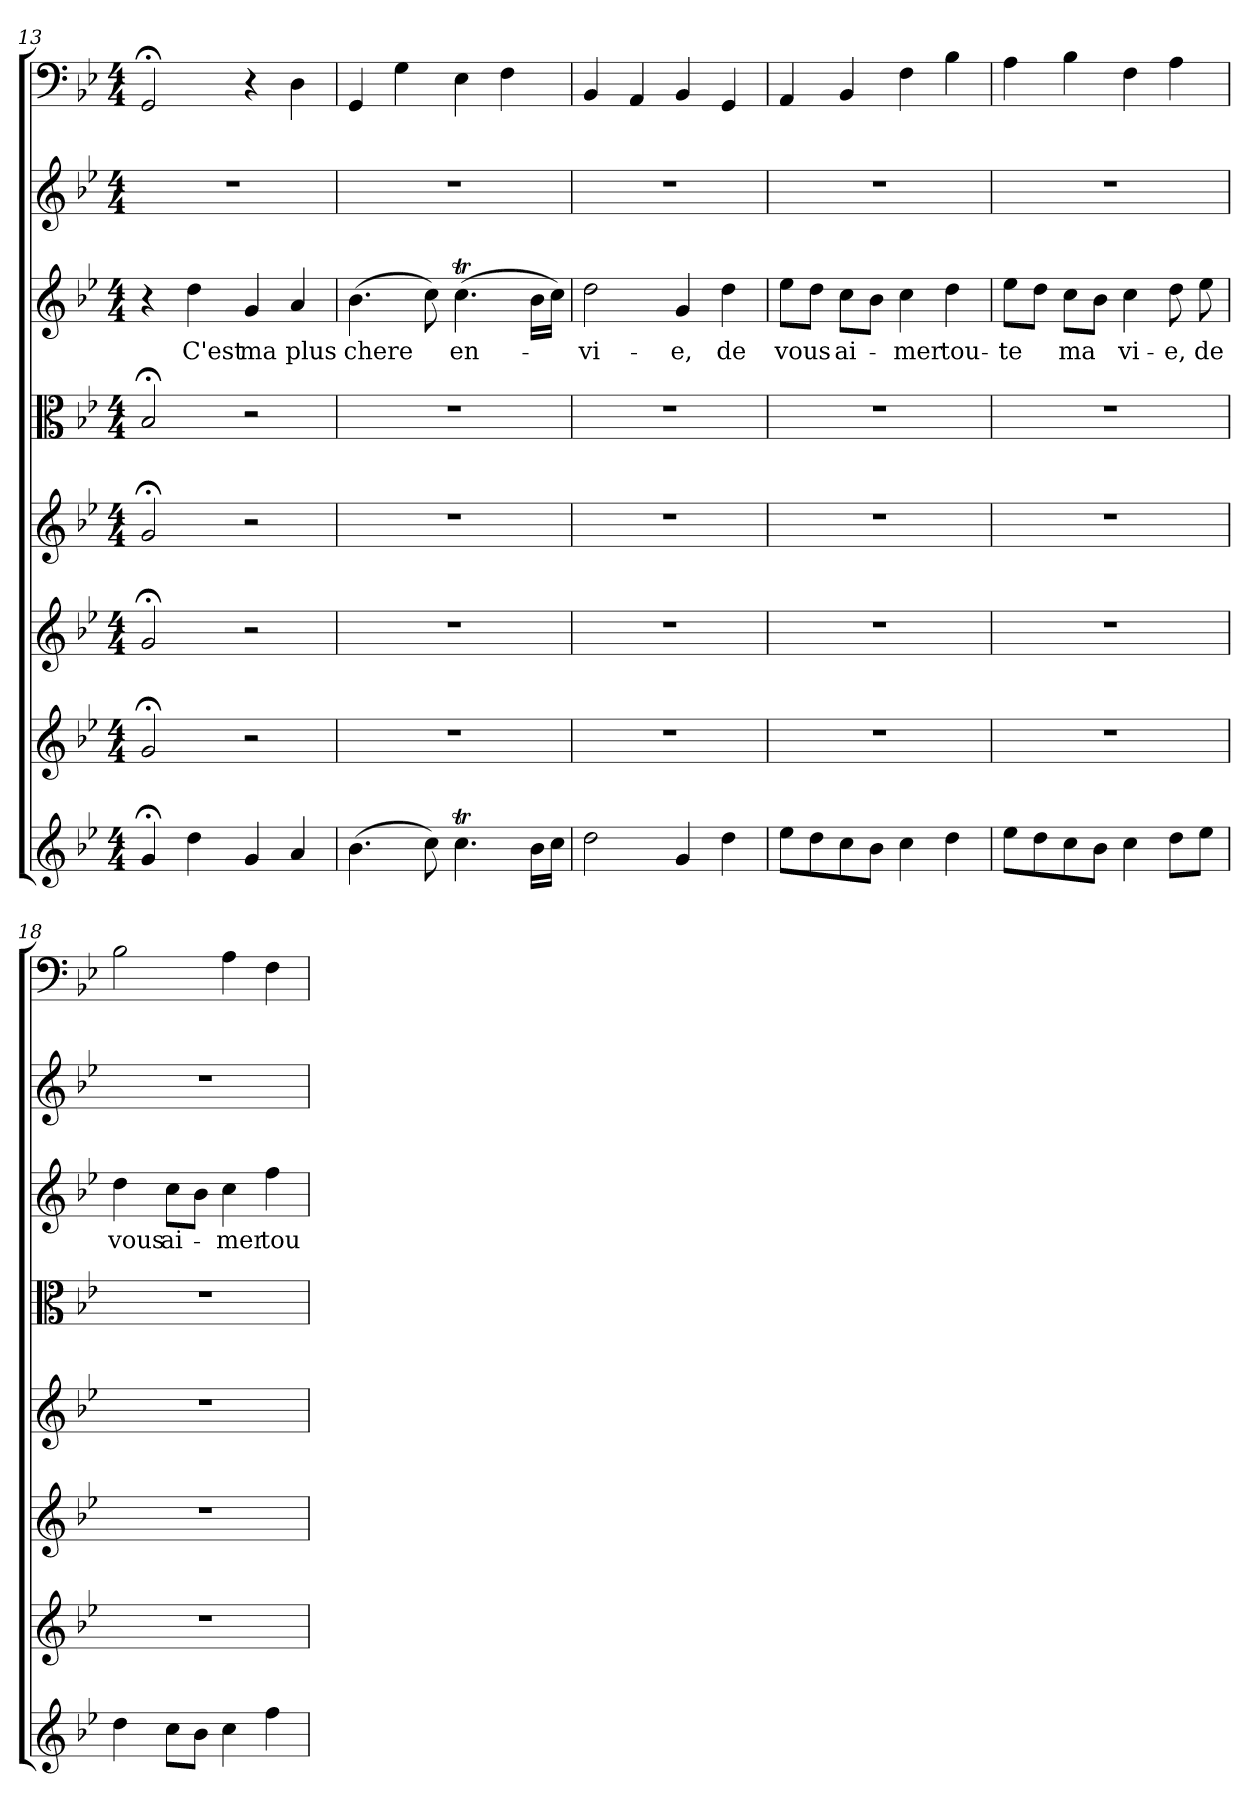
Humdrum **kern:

**kern	**kern	**kern	**kern	**kern	**kern	**text	**kern	**kern
*part8	*part7	*part6	*part5	*part4	*part3	*part3	*part2	*part1
*staff8	*staff7	*staff6	*staff5	*staff4	*staff3	*staff3	*staff2	*staff1
*clefG2	*clefG2	*clefG2	*clefG2	*clefC3	*clefG2	*	*clefG2	*clefF4
*k[b-e-]	*k[b-e-]	*k[b-e-]	*k[b-e-]	*k[b-e-]	*k[b-e-]	*	*k[b-e-]	*k[b-e-]
*g:	*g:	*g:	*	*g:	*g:	*	*g:	*g:
*M4/4	*M4/4	*M4/4	*M4/4	*M4/4	*M4/4	*	*M4/4	*M4/4
=13	=13	=13	=13	=13	=13	=13	=13	=13
4g;</	2g;</	2g;</	2g;</	2B-;</	4r	.	1r	2GG;</
4dd\	.	.	.	.	4dd\	C'est	.	.
4g/	2r	2r	2r	2r	4g/	ma	.	4r
4a/	.	.	.	.	4a/	plus	.	4D\
=14	=14	=14	=14	=14	=14	=14	=14	=14
(4.b-\	1r	1r	1r	1r	(4.b-\	chere	1r	4GG/
.	.	.	.	.	.	.	.	4G\
8cc\)	.	.	.	.	8cc\)	.	.	.
4.ccT\	.	.	.	.	(4.ccT\	en-	.	4E-\
.	.	.	.	.	.	.	.	4F\
16b-\LL	.	.	.	.	16b-\LL	.	.	.
16cc\JJ	.	.	.	.	16cc\JJ)	.	.	.
=15	=15	=15	=15	=15	=15	=15	=15	=15
2dd\	1r	1r	1r	1r	2dd\	-vi-	1r	4BB-/
.	.	.	.	.	.	.	.	4AA/
4g/	.	.	.	.	4g/	-e,	.	4BB-/
4dd\	.	.	.	.	4dd\	de	.	4GG/
=16	=16	=16	=16	=16	=16	=16	=16	=16
8ee-\L	1r	1r	1r	1r	8ee-\L	vous	1r	4AA/
8dd\	.	.	.	.	8dd\J	.	.	.
8cc\	.	.	.	.	8cc\L	ai-	.	4BB-/
8b-\J	.	.	.	.	8b-\J	.	.	.
4cc\	.	.	.	.	4cc\	-mer	.	4F\
4dd\	.	.	.	.	4dd\	tou-	.	4B-\
=17	=17	=17	=17	=17	=17	=17	=17	=17
8ee-\L	1r	1r	1r	1r	8ee-\L	-te	1r	4A\
8dd\	.	.	.	.	8dd\J	.	.	.
8cc\	.	.	.	.	8cc\L	ma	.	4B-\
8b-\J	.	.	.	.	8b-\J	.	.	.
4cc\	.	.	.	.	4cc\	vi-	.	4F\
8dd\L	.	.	.	.	8dd\	-e,	.	4A\
8ee-\J	.	.	.	.	8ee-\	de	.	.
=18	=18	=18	=18	=18	=18	=18	=18	=18
4dd\	1r	1r	1r	1r	4dd\	vous	1r	2B-\
8cc\L	.	.	.	.	8cc\L	ai-	.	.
8b-\J	.	.	.	.	8b-\J	.	.	.
4cc\	.	.	.	.	4cc\	-mer	.	4A\
4ff\	.	.	.	.	4ff\	tou-	.	4F\
=	=	=	=	=	=	=	=	=
*-	*-	*-	*-	*-	*-	*-	*-	*-
